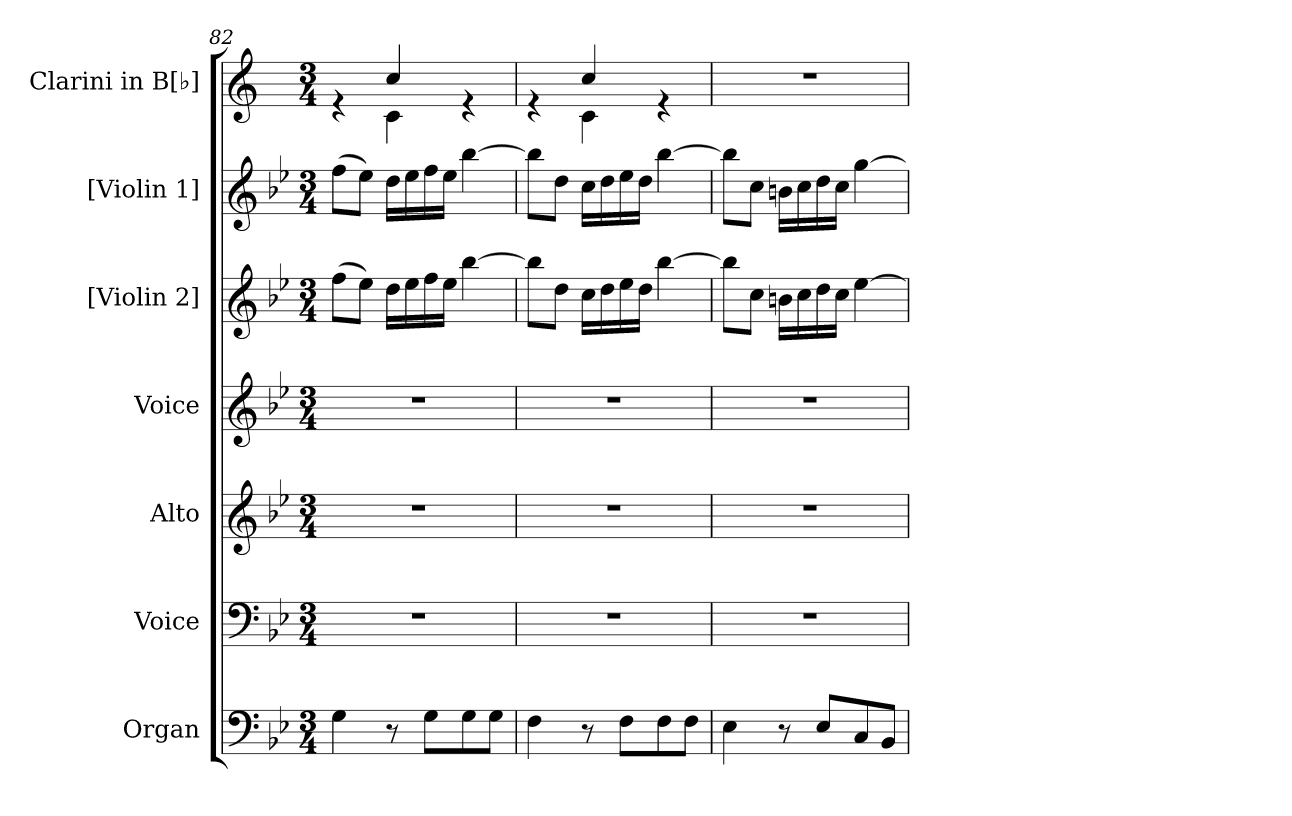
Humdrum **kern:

**kern	**kern	**kern	**kern	**kern	**kern	**kern
*part7	*part6	*part5	*part4	*part3	*part2	*part1
*staff7	*staff6	*staff5	*staff4	*staff3	*staff2	*staff1
*I"Organ	*I"Voice	*I"Alto	*I"Voice	*I"[Violin 2]	*I"[Violin 1]	*I"Clarini in B[♭]
*	*	*I'A	*	*I'Vln	*I'Vln	*
*clefF4	*clefF4	*clefG2	*clefG2	*clefG2	*clefG2	*clefG2
*	*	*	*	*	*	*ITrd1c2
*k[b-e-]	*k[b-e-]	*k[b-e-]	*k[b-e-]	*k[b-e-]	*k[b-e-]	*k[b-e-]
*M3/4	*M3/4	*M3/4	*M3/4	*M3/4	*M3/4	*M3/4
=82	=82	=82	=82	=82	=82	=82
*	*	*	*	*	*	*^
4G\	2.r	2.r	2.r	(8ff\L	(8ff\L	4re	4ryy
.	.	.	.	8ee-\J)	8ee-\J)	.	.
8r	.	.	.	16dd\LL	16dd\LL	4b-/	4B-\
.	.	.	.	16ee-\	16ee-\	.	.
8G\L	.	.	.	16ff\	16ff\	.	.
.	.	.	.	16ee-\JJ	16ee-\JJ	.	.
8G\	.	.	.	[4bb-\	[4bb-\	4re	4ryy
8G\J	.	.	.	.	.	.	.
!!LO:PB:g=z	!!
=83	=83	=83	=83	=83	=83	=83	=83
4F\	2.r	2.r	2.r	8bb-\L]	8bb-\L]	4re	4ryy
.	.	.	.	8dd\J	8dd\J	.	.
8r	.	.	.	16cc\LL	16cc\LL	4b-/	4B-\
.	.	.	.	16dd\	16dd\	.	.
8F\L	.	.	.	16ee-\	16ee-\	.	.
.	.	.	.	16dd\JJ	16dd\JJ	.	.
8F\	.	.	.	[4bb-\	[4bb-\	4re	4ryy
8F\J	.	.	.	.	.	.	.
*	*	*	*	*	*	*v	*v
=84	=84	=84	=84	=84	=84	=84
4E-\	2.r	2.r	2.r	8bb-\L]	8bb-\L]	2.r
.	.	.	.	8cc\J	8cc\J	.
8r	.	.	.	16bn\LL	16bn\LL	.
.	.	.	.	16cc\	16cc\	.
8E-/L	.	.	.	16dd\	16dd\	.
.	.	.	.	16cc\JJ	16cc\JJ	.
8C/	.	.	.	[4ee-\	[4gg\	.
8BB-/J	.	.	.	.	.	.
=	=	=	=	=	=	=
*-	*-	*-	*-	*-	*-	*-
